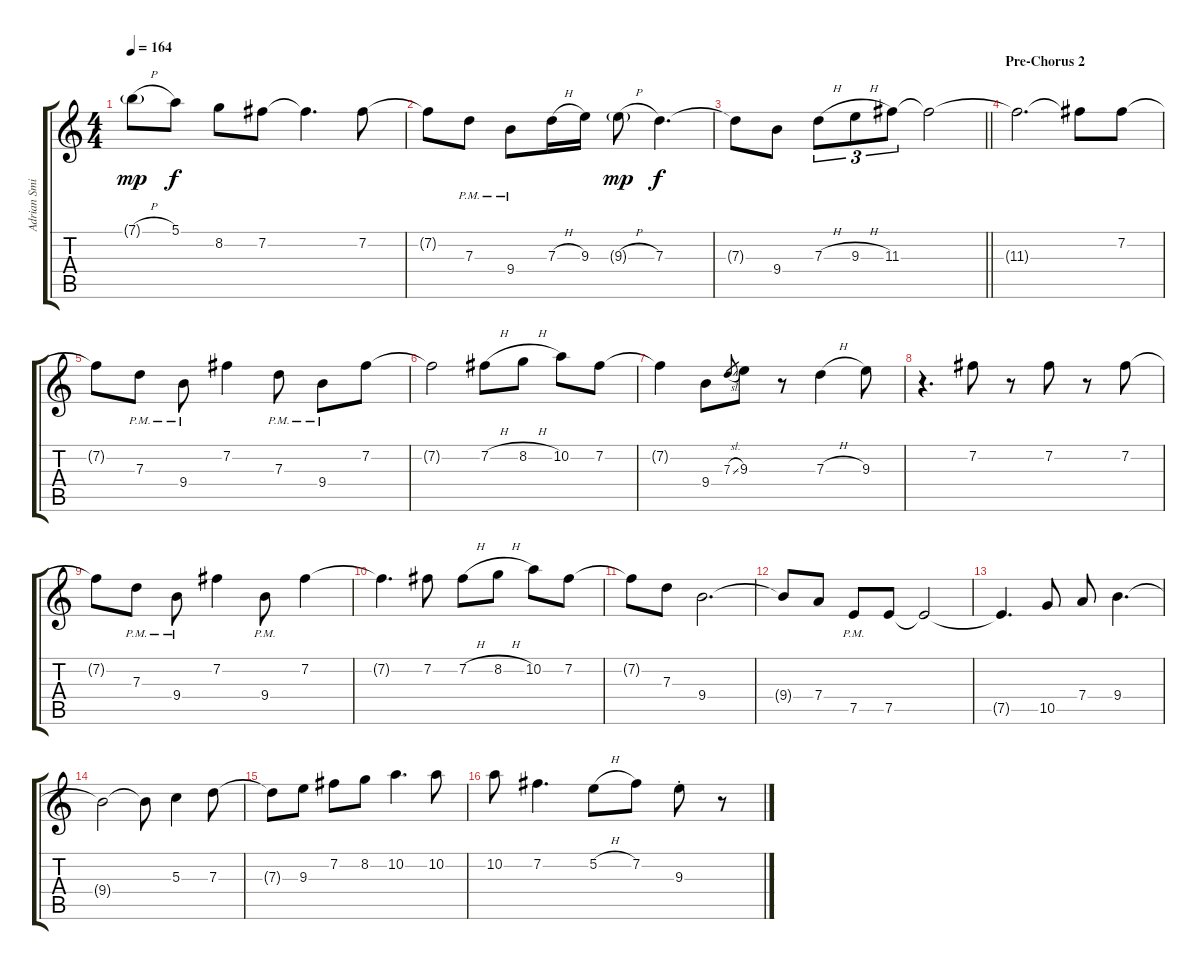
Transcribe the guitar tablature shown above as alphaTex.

\track ("Adrian Smith" "Adrian Smi") {instrument overdrivenguitar}
\staff {score tabs}
\tuning (E4 B3 G3 D3 A2 E2) {hide}
\ts (4 4)
\tempo 164
\clef g2
\ks c
7.1{h g}.8{dy mp} 5.1.8{dy f} 8.2.8 7.2.8 7.2{t}.4{d} 7.2.8 |
7.2{t}.8 7.3{pm}.8 9.4{pm}.8 7.3{h}.16 9.3.16 9.3{h g}.8{dy mp} 7.3.4{d dy f} |
\barLineRight lightlight
7.3{t}.8 9.4.8 7.3{h}.8{tu (3 2)} 9.3{h}.8{tu (3 2)} 11.3.8{tu (3 2)} 11.3{t}.2 |
\section ("" "Pre-Chorus 2")
11.3{t}.2{d} 11.3{t}.8 7.2.8 |
7.2{t}.8 7.3{pm}.8 9.4{pm}.8 7.2.4 7.3{pm}.8 9.4{pm}.8 7.2.8 |
7.2{t}.2 7.2{h}.8 8.2{h}.8 10.2.8 7.2.8 |
7.2{t}.4 9.4.8 7.3{sl}.8{gr} 9.3.8 r.8 7.3{h}.4 9.3.8 |
r.4{d} 7.2.8 r.8 7.2.8 r.8 7.2.8 |
7.2{t}.8 7.3{pm}.8 9.4{pm}.8 7.2.4 9.4{pm}.8 7.2.4 |
7.2{t}.4{d} 7.2.8 7.2{h}.8 8.2{h}.8 10.2.8 7.2.8 |
7.2{t}.8 7.3.8 9.4.2{d} |
9.4{t}.8 7.4.8 7.5{pm}.8 7.5.8 7.5{t}.2 |
7.5{t}.4{d} 10.5.8 7.4.8 9.4.4{d} |
9.4{t}.2 9.4{t}.8 5.3.4 7.3.8 |
7.3{t}.8 9.3.8 7.2.8 8.2.8 10.2.4{d} 10.2.8 |
10.2.8 7.2.4{d} 5.2{h}.8 7.2.8 9.3{st}.8 r.8
